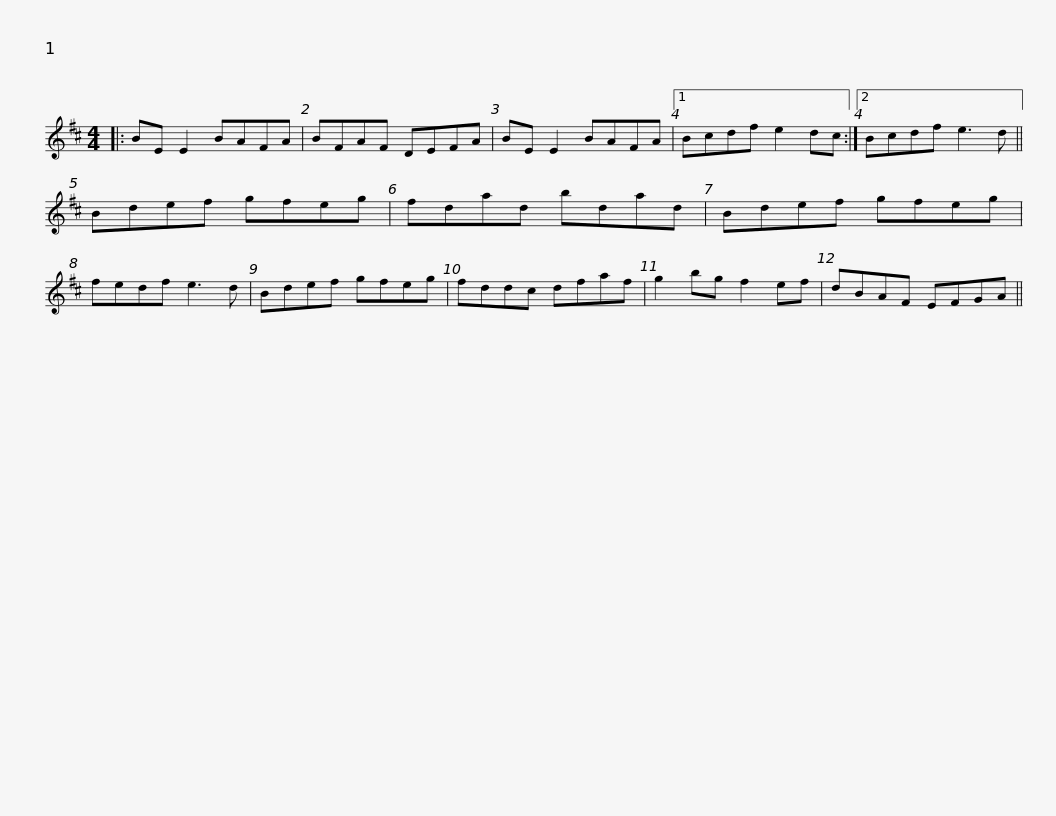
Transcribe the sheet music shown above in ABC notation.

X:1
L:1/8
M:4/4
I:linebreak $
K:D
V:1 treble
V:1
|: BE E2 BAFA | BFAF DEFA | BE E2 BAFA |1 Bcdf e2 dc :|2 Bcdf e3 d ||$ %5
 Bdef gfeg | fdad bdad | Bdef gfeg | fedf e3 d | Bdef gfeg | %10
 fddc dfaf |$ g2 bg f2 ef | dBAF EFGA || %13
